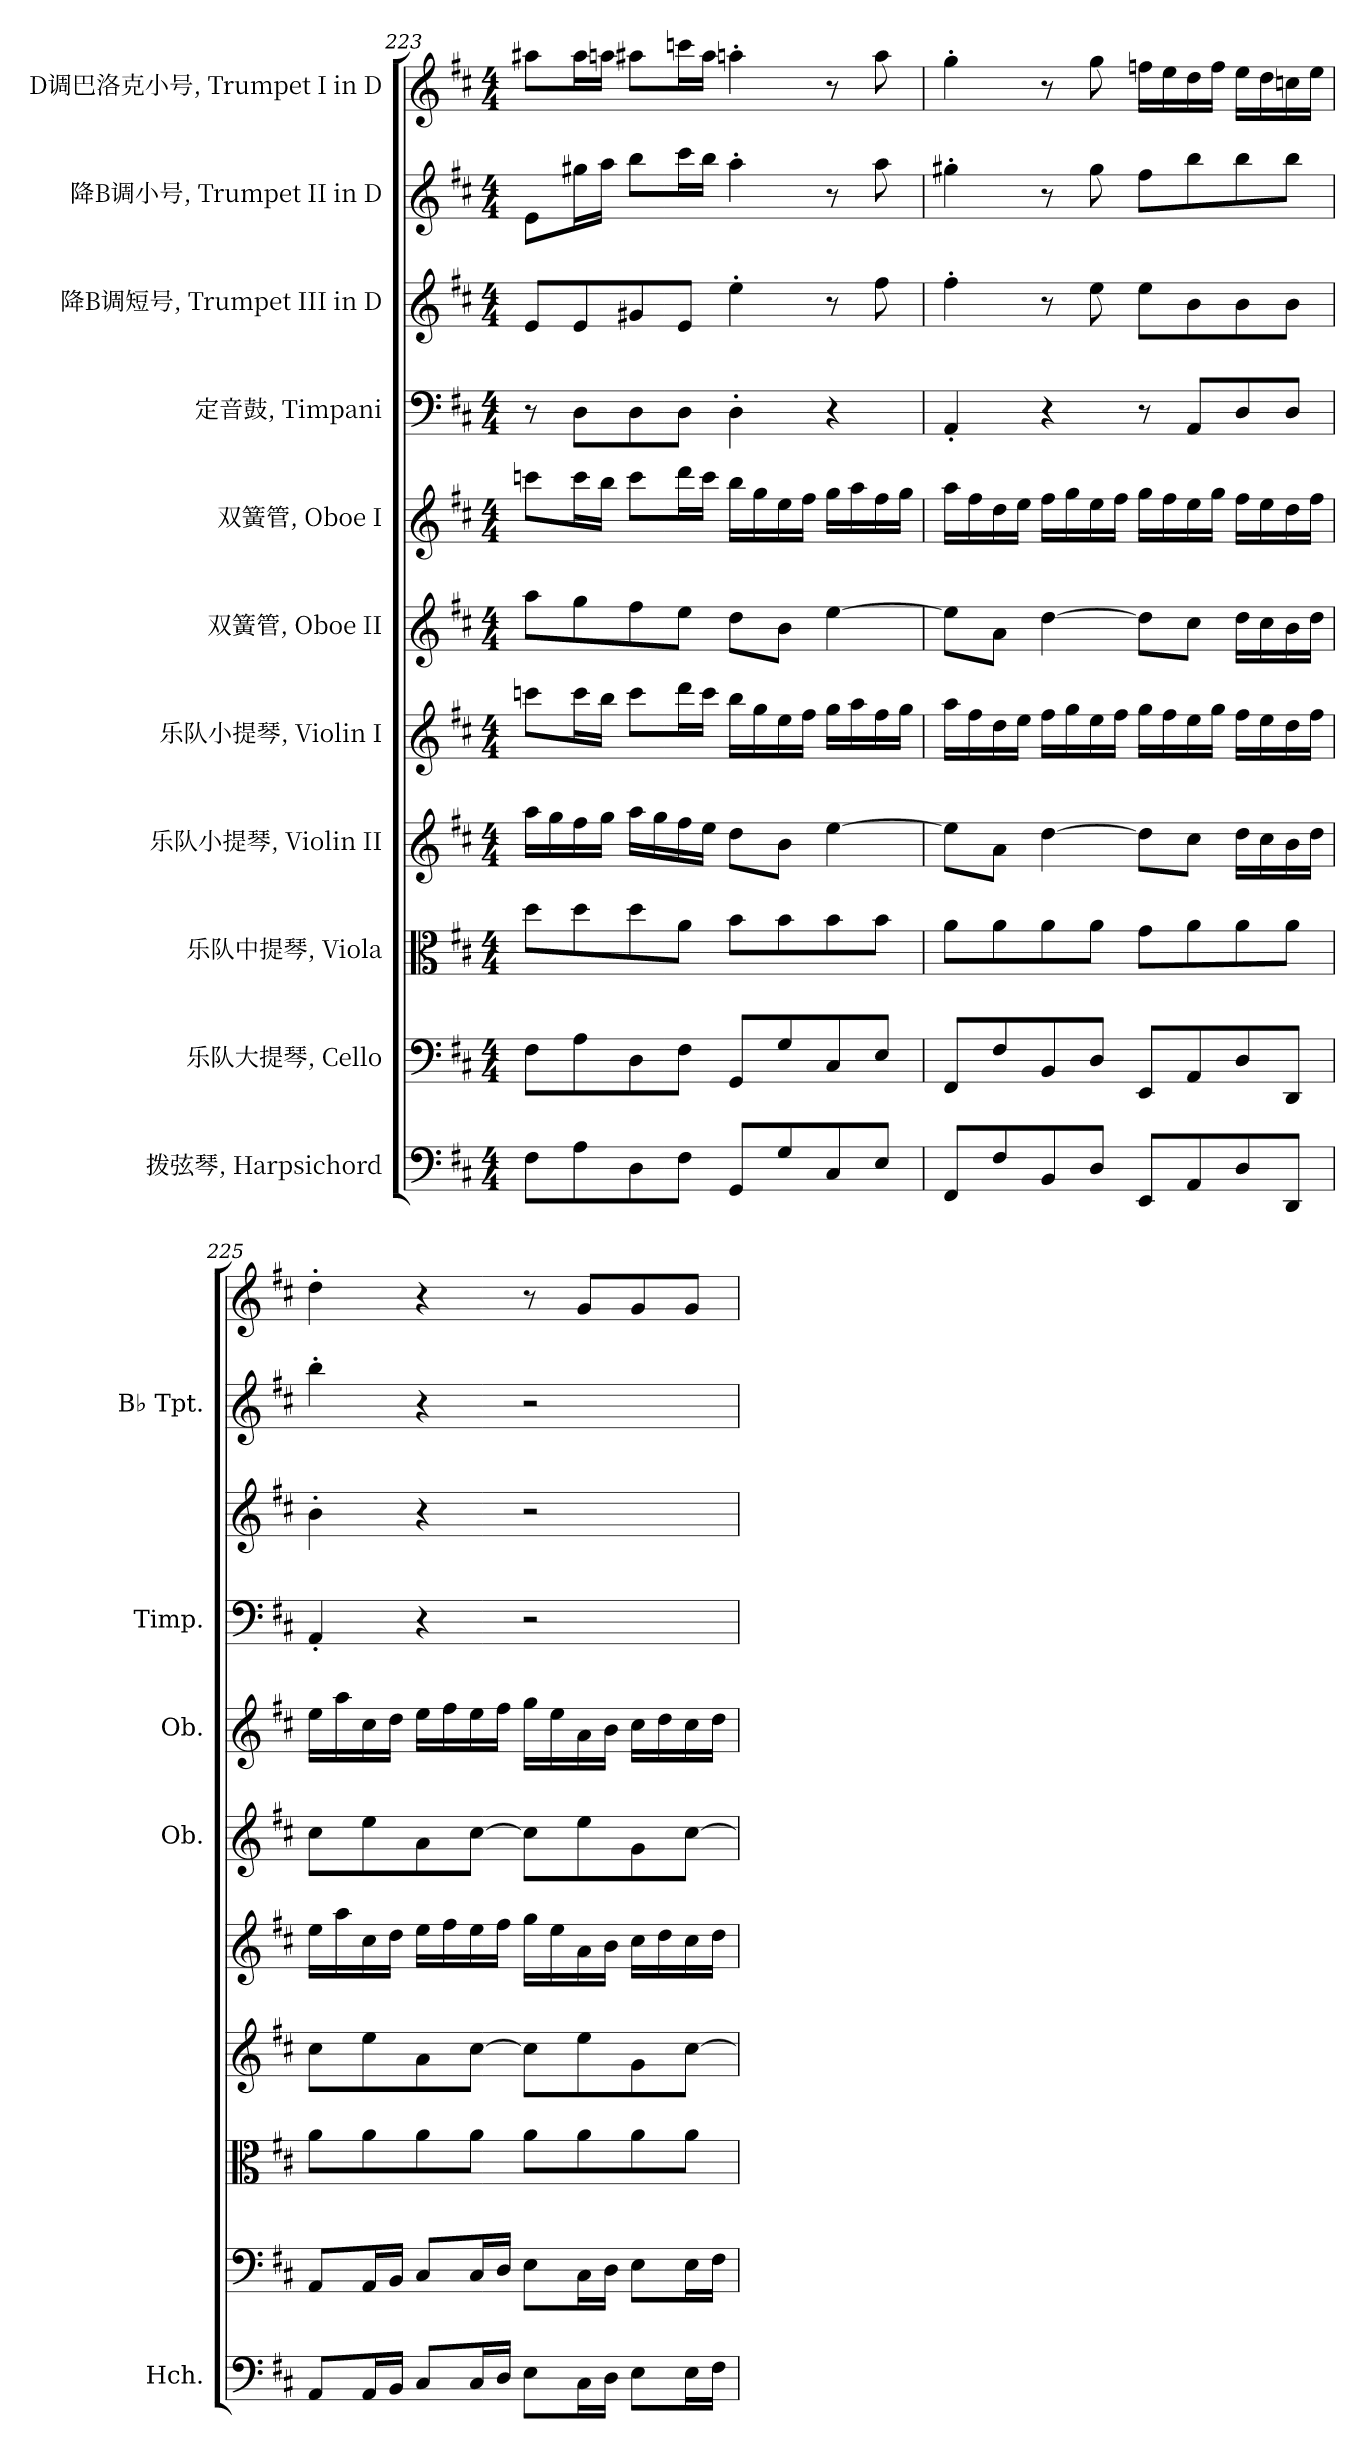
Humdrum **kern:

**kern	**kern	**kern	**kern	**kern	**kern	**kern	**kern	**kern	**kern	**kern
*part11	*part10	*part9	*part8	*part7	*part6	*part5	*part4	*part3	*part2	*part1
*staff11	*staff10	*staff9	*staff8	*staff7	*staff6	*staff5	*staff4	*staff3	*staff2	*staff1
*I"拨弦琴, Harpsichord	*I"乐队大提琴, Cello	*I"乐队中提琴, Viola	*I"乐队小提琴, Violin II	*I"乐队小提琴, Violin I	*I"双簧管, Oboe II	*I"双簧管, Oboe I	*I"定音鼓, Timpani	*I"降B调短号, Trumpet III in D	*I"降B调小号, Trumpet II in D	*I"D调巴洛克小号, Trumpet I in D
*I'Hch.	*	*	*	*	*I'Ob.	*I'Ob.	*I'Timp.	*	*I'B♭ Tpt.	*
*clefF4	*clefF4	*clefC3	*clefG2	*clefG2	*clefG2	*clefG2	*clefF4	*clefG2	*clefG2	*clefG2
*	*	*	*	*	*	*	*	*ITrd1c2	*ITrd1c2	*ITrd-1c-2
*k[f#c#]	*k[f#c#]	*k[f#c#]	*k[f#c#]	*k[f#c#]	*k[f#c#]	*k[f#c#]	*k[f#c#]	*k[]	*k[]	*k[f#c#g#d#]
*M4/4	*M4/4	*M4/4	*M4/4	*M4/4	*M4/4	*M4/4	*M4/4	*M4/4	*M4/4	*M4/4
=223	=223	=223	=223	=223	=223	=223	=223	=223	=223	=223
8F#\L	8F#\L	8dd\L	16aa\LL	8cccn\L	8aa\L	8cccn\L	8r	8d/L	8d\L	8bb#X\L
.	.	.	16gg\	.	.	.	.	.	.	.
8A\	8A\	8dd\	16ff#\	16ccc\L	8gg\	16ccc\L	8D\L	8d/	16ff#X\L	16bb#\L
.	.	.	16gg\JJ	16bb\JJ	.	16bb\JJ	.	.	16gg\JJ	16bbn\JJ
8D\	8D\	8dd\	16aa\LL	8ccc\L	8ff#\	8ccc\L	8D\	8f#X/	8aa\L	8bb#X\L
.	.	.	16gg\	.	.	.	.	.	.	.
8F#\J	8F#\J	8a\J	16ff#\	16ddd\L	8ee\J	16ddd\L	8D\J	8d/J	16bb\L	16dddn\L
.	.	.	16ee\JJ	16ccc\JJ	.	16ccc\JJ	.	.	16aa\JJ	16bb#\JJ
8GG/L	8GG/L	8b\L	8dd\L	16bb\LL	8dd\L	16bb\LL	4D'\	4dd'\	4gg'\	4bbn'\
.	.	.	.	16gg\	.	16gg\	.	.	.	.
8G/	8G/	8b\	8b\J	16ee\	8b\J	16ee\	.	.	.	.
.	.	.	.	16ff#\JJ	.	16ff#\JJ	.	.	.	.
8C#/	8C#/	8b\	[4ee\	16gg\LL	[4ee\	16gg\LL	4r	8r	8r	8r
.	.	.	.	16aa\	.	16aa\	.	.	.	.
8E/J	8E/J	8b\J	.	16ff#\	.	16ff#\	.	8ee\	8gg\	8bb\
.	.	.	.	16gg\JJ	.	16gg\JJ	.	.	.	.
!!LO:PB:g=z
=224	=224	=224	=224	=224	=224	=224	=224	=224	=224	=224
8FF#/L	8FF#/L	8a\L	8ee\L]	16aa\LL	8ee\L]	16aa\LL	4AA'/	4ee'\	4ff#X'\	4aa'\
.	.	.	.	16ff#\	.	16ff#\	.	.	.	.
8F#/	8F#/	8a\	8a\J	16dd\	8a\J	16dd\	.	.	.	.
.	.	.	.	16ee\JJ	.	16ee\JJ	.	.	.	.
8BB/	8BB/	8a\	[4dd\	16ff#\LL	[4dd\	16ff#\LL	4r	8r	8r	8r
.	.	.	.	16gg\	.	16gg\	.	.	.	.
8D/J	8D/J	8a\J	.	16ee\	.	16ee\	.	8dd\	8ff#\	8aa\
.	.	.	.	16ff#\JJ	.	16ff#\JJ	.	.	.	.
8EE/L	8EE/L	8g\L	8dd\L]	16gg\LL	8dd\L]	16gg\LL	8r	8dd\L	8ee\L	16ggn\LL
.	.	.	.	16ff#\	.	16ff#\	.	.	.	16ff#\
8AA/	8AA/	8a\	8cc#\J	16ee\	8cc#\J	16ee\	8AA/L	8a\	8aa\	16ee\
.	.	.	.	16gg\JJ	.	16gg\JJ	.	.	.	16gg\JJ
8D/	8D/	8a\	16dd\LL	16ff#\LL	16dd\LL	16ff#\LL	8D/	8a\	8aa\	16ff#\LL
.	.	.	16cc#\	16ee\	16cc#\	16ee\	.	.	.	16ee\
8DD/J	8DD/J	8a\J	16b\	16dd\	16b\	16dd\	8D/J	8a\J	8aa\J	16ddn\
.	.	.	16dd\JJ	16ff#\JJ	16dd\JJ	16ff#\JJ	.	.	.	16ff#\JJ
=225	=225	=225	=225	=225	=225	=225	=225	=225	=225	=225
8AA/L	8AA/L	8a\L	8cc#\L	16ee\LL	8cc#\L	16ee\LL	4AA'/	4a'\	4aa'\	4ee'\
.	.	.	.	16aa\	.	16aa\	.	.	.	.
16AA/L	16AA/L	8a\	8ee\	16cc#\	8ee\	16cc#\	.	.	.	.
16BB/JJ	16BB/JJ	.	.	16dd\JJ	.	16dd\JJ	.	.	.	.
8C#/L	8C#/L	8a\	8a\	16ee\LL	8a\	16ee\LL	4r	4r	4r	4r
.	.	.	.	16ff#\	.	16ff#\	.	.	.	.
16C#/L	16C#/L	8a\J	[8cc#\J	16ee\	[8cc#\J	16ee\	.	.	.	.
16D/JJ	16D/JJ	.	.	16ff#\JJ	.	16ff#\JJ	.	.	.	.
8E\L	8E\L	8a\L	8cc#\L]	16gg\LL	8cc#\L]	16gg\LL	2r	2r	2r	8r
.	.	.	.	16ee\	.	16ee\	.	.	.	.
16C#\L	16C#\L	8a\	8ee\	16a\	8ee\	16a\	.	.	.	8a/L
16D\JJ	16D\JJ	.	.	16b\JJ	.	16b\JJ	.	.	.	.
8E\L	8E\L	8a\	8g\	16cc#\LL	8g\	16cc#\LL	.	.	.	8a/
.	.	.	.	16dd\	.	16dd\	.	.	.	.
16E\L	16E\L	8a\J	[8cc#\J	16cc#\	[8cc#\J	16cc#\	.	.	.	8a/J
16F#\JJ	16F#\JJ	.	.	16dd\JJ	.	16dd\JJ	.	.	.	.
=	=	=	=	=	=	=	=	=	=	=
*-	*-	*-	*-	*-	*-	*-	*-	*-	*-	*-
